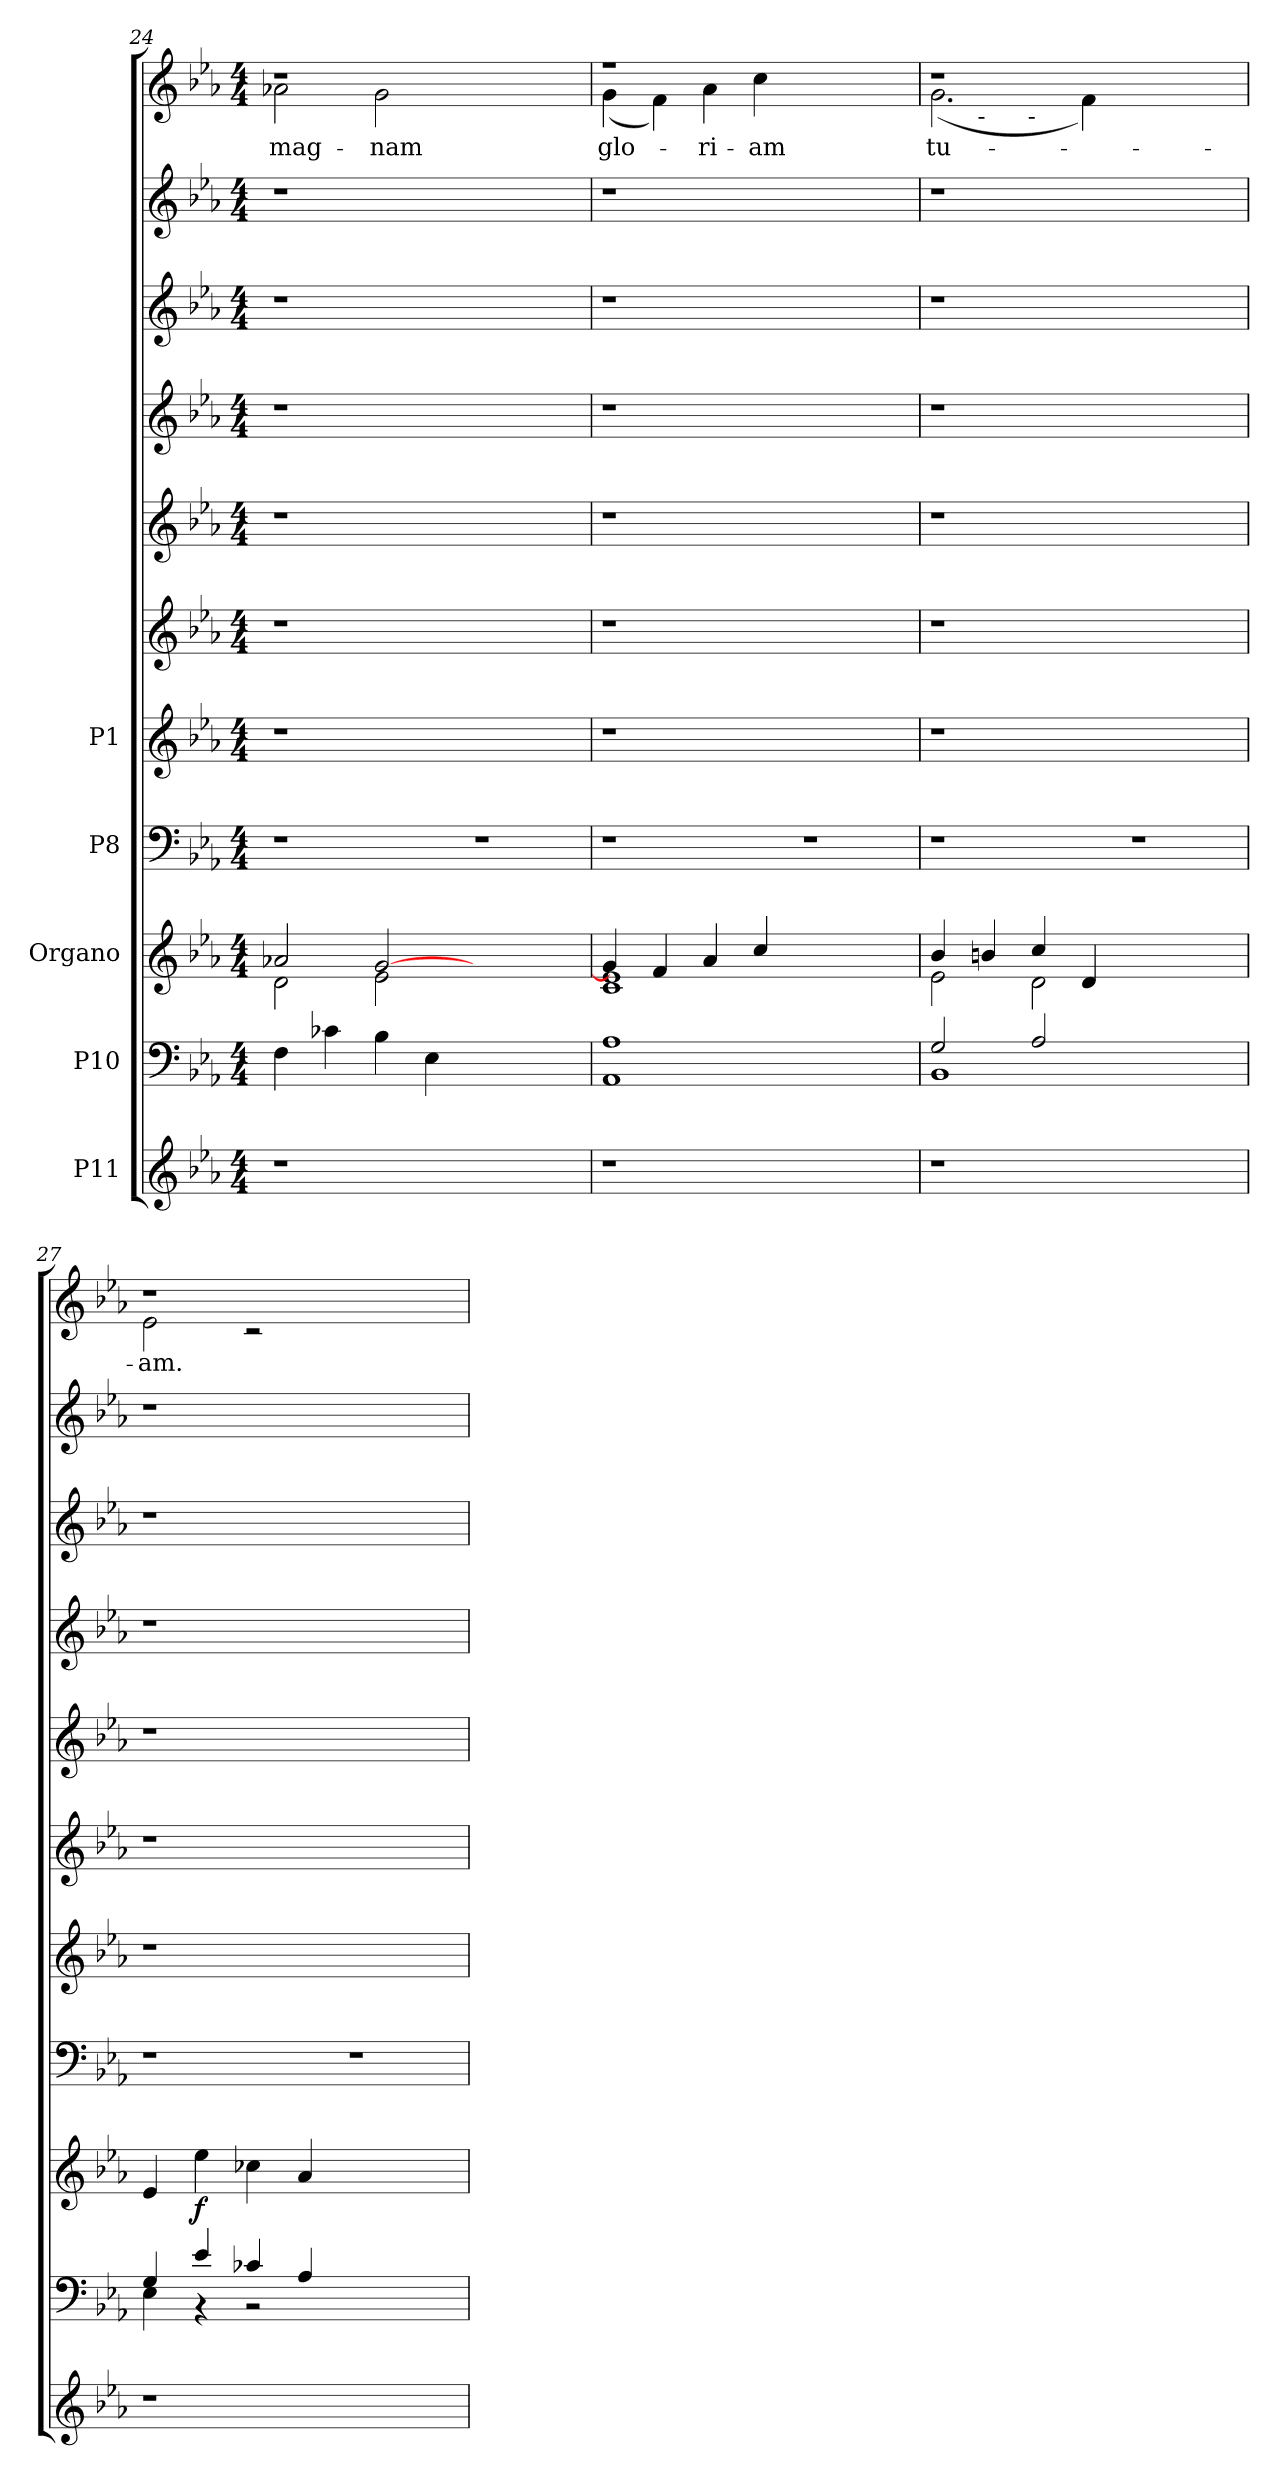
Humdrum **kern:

**kern	**kern	**kern	**dynam	**kern	**kern	**kern	**kern	**kern	**kern	**kern	**kern	**text
*part5	*part4	*part3	*part3	*part2	*part1	*part1	*part1	*part1	*part1	*part1	*part1	*part1
*staff11	*staff10	*staff9	*staff9	*staff8	*staff7	*staff6	*staff5	*staff4	*staff3	*staff2	*staff1	*staff1
*I"P11	*I"P10	*I"Organo	*	*I"P8	*I"P1	*	*	*	*	*	*	*
*clefG2	*clefF4	*clefG2	*	*clefF4	*clefG2	*clefG2	*clefG2	*clefG2	*clefG2	*clefG2	*clefG2	*
*k[b-e-a-]	*k[b-e-a-]	*k[b-e-a-]	*	*k[b-e-a-]	*k[b-e-a-]	*k[b-e-a-]	*k[b-e-a-]	*k[b-e-a-]	*k[b-e-a-]	*k[b-e-a-]	*k[b-e-a-]	*
*E-:	*E-:	*E-:	*	*E-:	*E-:	*E-:	*E-:	*E-:	*E-:	*E-:	*E-:	*
*M4/4	*M4/4	*M4/4	*	*M4/4	*M4/4	*M4/4	*M4/4	*M4/4	*M4/4	*M4/4	*M4/4	*
=24	=24	=24	=24	=24	=24	=24	=24	=24	=24	=24	=24	=24
*	*	*^	*	*	*	*	*	*	*	*	*^	*
!	!	!	!	!	!	!	!	!	!	!	!	!	!	!LO:LY:b:color=#000000
1r	4Fi\	2a-Xi/	2di\	.	1r	1r	1r	1r	1r	1r	1r	1r	2a-Xi\	mag-
.	4c-Xi\	.	.	.	.	.	.	.	.	.	.	.	.	.
!	!	!	!	!	!	!	!	!	!	!	!	!	!	!LO:LY:b:color=#000000
.	4B-i\	[2gi/	2e-i\	.	.	.	.	.	.	.	.	.	2gi\	-nam
.	4E-i\	.	.	.	.	.	.	.	.	.	.	.	.	.
1ryy	1ryy	1ryy	1ryy	.	1r	1ryy	1ryy	1ryy	1ryy	1ryy	1ryy	1ryy	1ryy	.
=25	=25	=25	=25	=25	=25	=25	=25	=25	=25	=25	=25	=25	=25	=25
!	!	!	!	!	!	!	!	!	!	!	!	!	!	!LO:LY:b:color=#000000
1r	1AA-i 1A-i	4gi/]	1ci 1e-i	.	1r	1r	1r	1r	1r	1r	1r	1r	(4gi\	glo-
.	.	4fi/	.	.	.	.	.	.	.	.	.	.	4fi\)	.
!	!	!	!	!	!	!	!	!	!	!	!	!	!	!LO:LY:b:color=#000000
.	.	4a-i/	.	.	.	.	.	.	.	.	.	.	4a-i\	-ri-
!	!	!	!	!	!	!	!	!	!	!	!	!	!	!LO:LY:b:color=#000000
.	.	4cci/	.	.	.	.	.	.	.	.	.	.	4cci\	-am
1ryy	1ryy	1ryy	1ryy	.	1r	1ryy	1ryy	1ryy	1ryy	1ryy	1ryy	1ryy	1ryy	.
=26	=26	=26	=26	=26	=26	=26	=26	=26	=26	=26	=26	=26	=26	=26
*	*^	*	*	*	*	*	*	*	*	*	*	*	*	*
!	!	!	!	!	!	!	!	!	!	!	!	!	!	!	!LO:LY:b:color=#000000
*	*	*	*	*	*	*	*	*	*	*	*	*	*^	*^	*
1r	2Gi/	1BB-i	4b-i/	2e-i\	.	1r	1r	1r	1r	1r	1r	1r	1r	(2.gi\	4ryy	2ryy	tu-
!	!	!	!	!	!	!	!	!	!	!	!	!	!	!	!LO:TX:b:cj:t=-	!	!
.	.	.	4bni/	.	.	.	.	.	.	.	.	.	.	.	1..ryy	.	.
!	!	!	!	!	!	!	!	!	!	!	!	!	!	!	!	!LO:TX:b:cj:t=-	!
.	2A-i/	.	4cci/	2di\	.	.	.	.	.	.	.	.	.	.	.	1.ryy	.
.	.	.	4di/	.	.	.	.	.	.	.	.	.	.	4fi\)	.	.	.
1ryy	1ryy	1ryy	1ryy	1ryy	.	1r	1ryy	1ryy	1ryy	1ryy	1ryy	1ryy	1ryy	1ryy	.	.	.
*	*	*	*v	*v	*	*	*	*	*	*	*	*	*	*v	*v	*v	*
=27	=27	=27	=27	=27	=27	=27	=27	=27	=27	=27	=27	=27	=27	=27
*	*	*	*^	*	*	*	*	*	*	*	*	*^	*^	*
!	!	!	!	!	!	!	!	!	!	!	!	!	!	!	!	!	!LO:LY:b:color=#000000
*	*	*	*v	*v	*	*	*	*	*	*	*	*	*	*v	*v	*v	*
1r	4Gi/	4E-i\	4e-i/	.	1r	1r	1r	1r	1r	1r	1r	1r	2e-i\	-am.
.	4e-i/	4r	4ee-i\	f	.	.	.	.	.	.	.	.	.	.
.	4c-Xi/	2r	4cc-Xi\	.	.	.	.	.	.	.	.	.	2r	.
.	4A-i/	.	4a-i/	.	.	.	.	.	.	.	.	.	.	.
1ryy	1ryy	1ryy	1ryy	.	1r	1ryy	1ryy	1ryy	1ryy	1ryy	1ryy	1ryy	1ryy	.
*	*v	*v	*	*	*	*	*	*	*	*	*	*v	*v	*
=	=	=	=	=	=	=	=	=	=	=	=	=
*-	*-	*-	*-	*-	*-	*-	*-	*-	*-	*-	*-	*-
